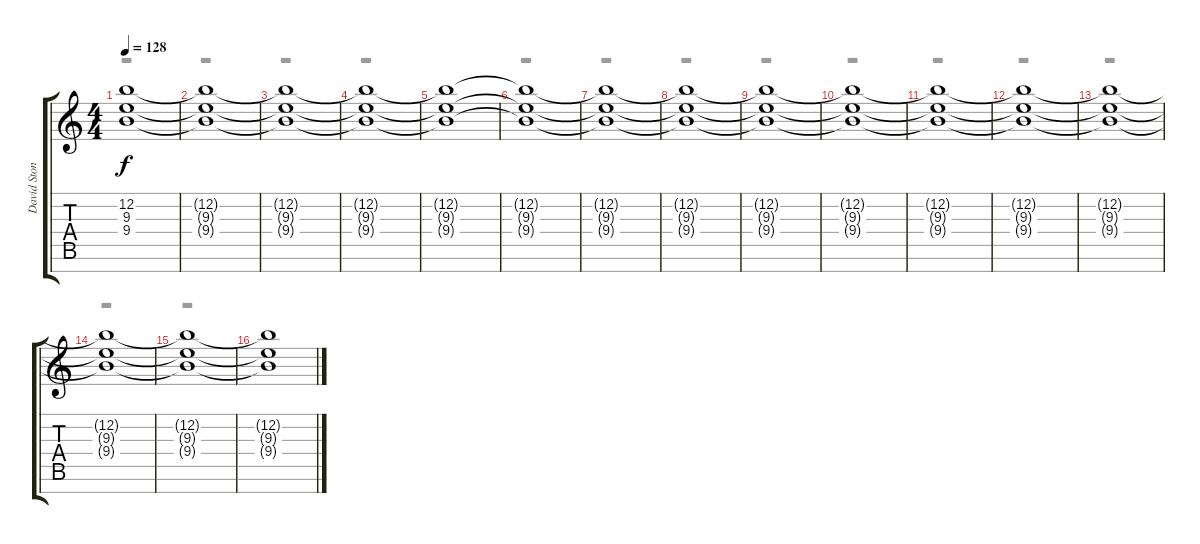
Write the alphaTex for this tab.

\track ("David Stone - Keys 1" "David Ston") {instrument electricbassfinger}
\staff {score tabs}
\tuning (E4 B3 G3 D3 A2 E2 B1) {hide}
\voice
\ts (4 4)
\tempo 128
\clef g2
\ks c
(12.2{t} 9.3{t} 9.4{t}).1{dy f} |
(12.2{t} 9.3{t} 9.4{t}).1 |
(12.2{t} 9.3{t} 9.4{t}).1 |
(12.2{t} 9.3{t} 9.4{t}).1 |
(12.2{t} 9.3{t} 9.4{t}).1 |
(12.2{t} 9.3{t} 9.4{t}).1 |
(12.2{t} 9.3{t} 9.4{t}).1 |
(12.2{t} 9.3{t} 9.4{t}).1 |
(12.2{t} 9.3{t} 9.4{t}).1 |
(12.2{t} 9.3{t} 9.4{t}).1 |
(12.2{t} 9.3{t} 9.4{t}).1 |
(12.2{t} 9.3{t} 9.4{t}).1 |
(12.2{t} 9.3{t} 9.4{t}).1 |
(12.2{t} 9.3{t} 9.4{t}).1 |
(12.2{t} 9.3{t} 9.4{t}).1 |
(12.2{t} 9.3{t} 9.4{t}).1
\voice
\clef g2
\ottava regular
\simile none
\ks c
r.1{dy f} |
r.1 |
r.1 |
r.1 |
|
r.1 |
r.1 |
r.1 |
r.1 |
r.1 |
r.1 |
r.1 |
r.1 |
r.1 |
r.1 |
